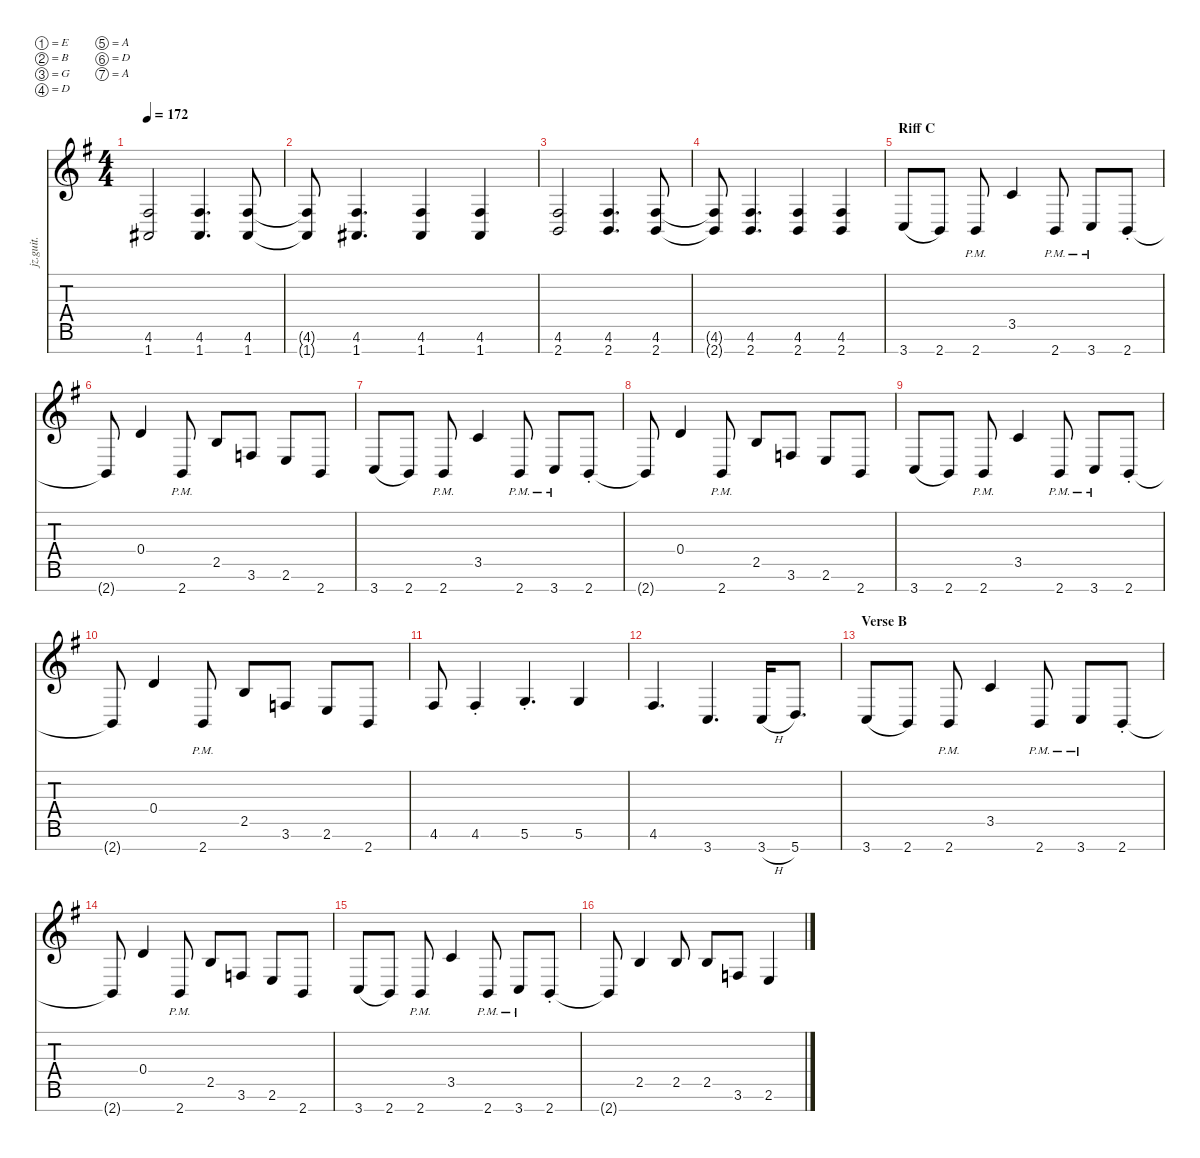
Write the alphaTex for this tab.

\defaultSystemsLayout 4
\hideDynamics
\bracketExtendMode nobrackets
\otherSystemsTrackNameOrientation horizontal
\track ("Die" "jz.guit.") {instrument distortionguitar}
\staff {score tabs}
\tuning (E4 B3 G3 D3 A2 D2 A1)
\ts (4 4)
\tempo 172
\clef g2
\ks eminor
(1.7{acc #} 4.6{acc #}).2{dy mf} (1.7{acc #} 4.6{acc #}).4{d} (1.7{acc #} 4.6{acc #}).8 |
(1.7{t acc #} 4.6{t acc #}).8 (1.7{acc #} 4.6{acc #}).4{d} (1.7{acc #} 4.6{acc #}).4 (1.7{acc #} 4.6{acc #}).4 |
(2.7{acc forcenatural} 4.6{acc #}).2 (2.7{acc forcenatural} 4.6{acc #}).4{d} (2.7{acc forcenatural} 4.6{acc #}).8 |
(2.7{t acc forcenatural} 4.6{t acc #}).8 (2.7{acc forcenatural} 4.6{acc #}).4{d} (2.7{acc forcenatural} 4.6{acc #}).4 (2.7{acc forcenatural} 4.6{acc #}).4 |
\section ("" "Riff C")
3.7{acc forcenatural}.8{legatoorigin} 2.7{acc forcenatural}.8 2.7{pm acc forcenatural}.8 3.5{acc forcenatural}.4 2.7{pm acc forcenatural}.8 3.7{pm acc forcenatural}.8 2.7{st acc forcenatural}.8 |
2.7{t acc forcenatural}.8 0.4{acc forcenatural}.4 2.7{pm acc forcenatural}.8 2.5{acc forcenatural}.8 3.6{acc forcenatural}.8 2.6{acc forcenatural}.8 2.7{acc forcenatural}.8 |
3.7{acc forcenatural}.8{legatoorigin} 2.7{acc forcenatural}.8 2.7{pm acc forcenatural}.8 3.5{acc forcenatural}.4 2.7{pm acc forcenatural}.8 3.7{pm acc forcenatural}.8 2.7{st acc forcenatural}.8 |
2.7{t acc forcenatural}.8 0.4{acc forcenatural}.4 2.7{pm acc forcenatural}.8 2.5{acc forcenatural}.8 3.6{acc forcenatural}.8 2.6{acc forcenatural}.8 2.7{acc forcenatural}.8 |
3.7{acc forcenatural}.8{legatoorigin} 2.7{acc forcenatural}.8 2.7{pm acc forcenatural}.8 3.5{acc forcenatural}.4 2.7{pm acc forcenatural}.8 3.7{pm acc forcenatural}.8 2.7{st acc forcenatural}.8 |
2.7{t acc forcenatural}.8 0.4{acc forcenatural}.4 2.7{pm acc forcenatural}.8 2.5{acc forcenatural}.8 3.6{acc forcenatural}.8 2.6{acc forcenatural}.8 2.7{acc forcenatural}.8 |
4.6{acc #}.8 4.6{st acc #}.4 5.6{st acc forcenatural}.4{d} 5.6{acc forcenatural}.4 |
4.6{acc #}.4{d} 3.7{acc forcenatural}.4{d} 3.7{h acc forcenatural}.16 5.7{acc forcenatural}.8{d} |
\section ("" "Verse B")
3.7{acc forcenatural}.8{legatoorigin} 2.7{acc forcenatural}.8 2.7{pm acc forcenatural}.8 3.5{acc forcenatural}.4 2.7{pm acc forcenatural}.8 3.7{pm acc forcenatural}.8 2.7{st acc forcenatural}.8 |
2.7{t acc forcenatural}.8 0.4{acc forcenatural}.4 2.7{pm acc forcenatural}.8 2.5{acc forcenatural}.8 3.6{acc forcenatural}.8 2.6{acc forcenatural}.8 2.7{acc forcenatural}.8 |
3.7{acc forcenatural}.8{legatoorigin} 2.7{acc forcenatural}.8 2.7{pm acc forcenatural}.8 3.5{acc forcenatural}.4 2.7{pm acc forcenatural}.8 3.7{pm acc forcenatural}.8 2.7{st acc forcenatural}.8 |
2.7{t acc forcenatural}.8 2.5{acc forcenatural}.4 2.5{acc forcenatural}.8 2.5{acc forcenatural}.8 3.6{acc forcenatural}.8 2.6{acc forcenatural}.4
